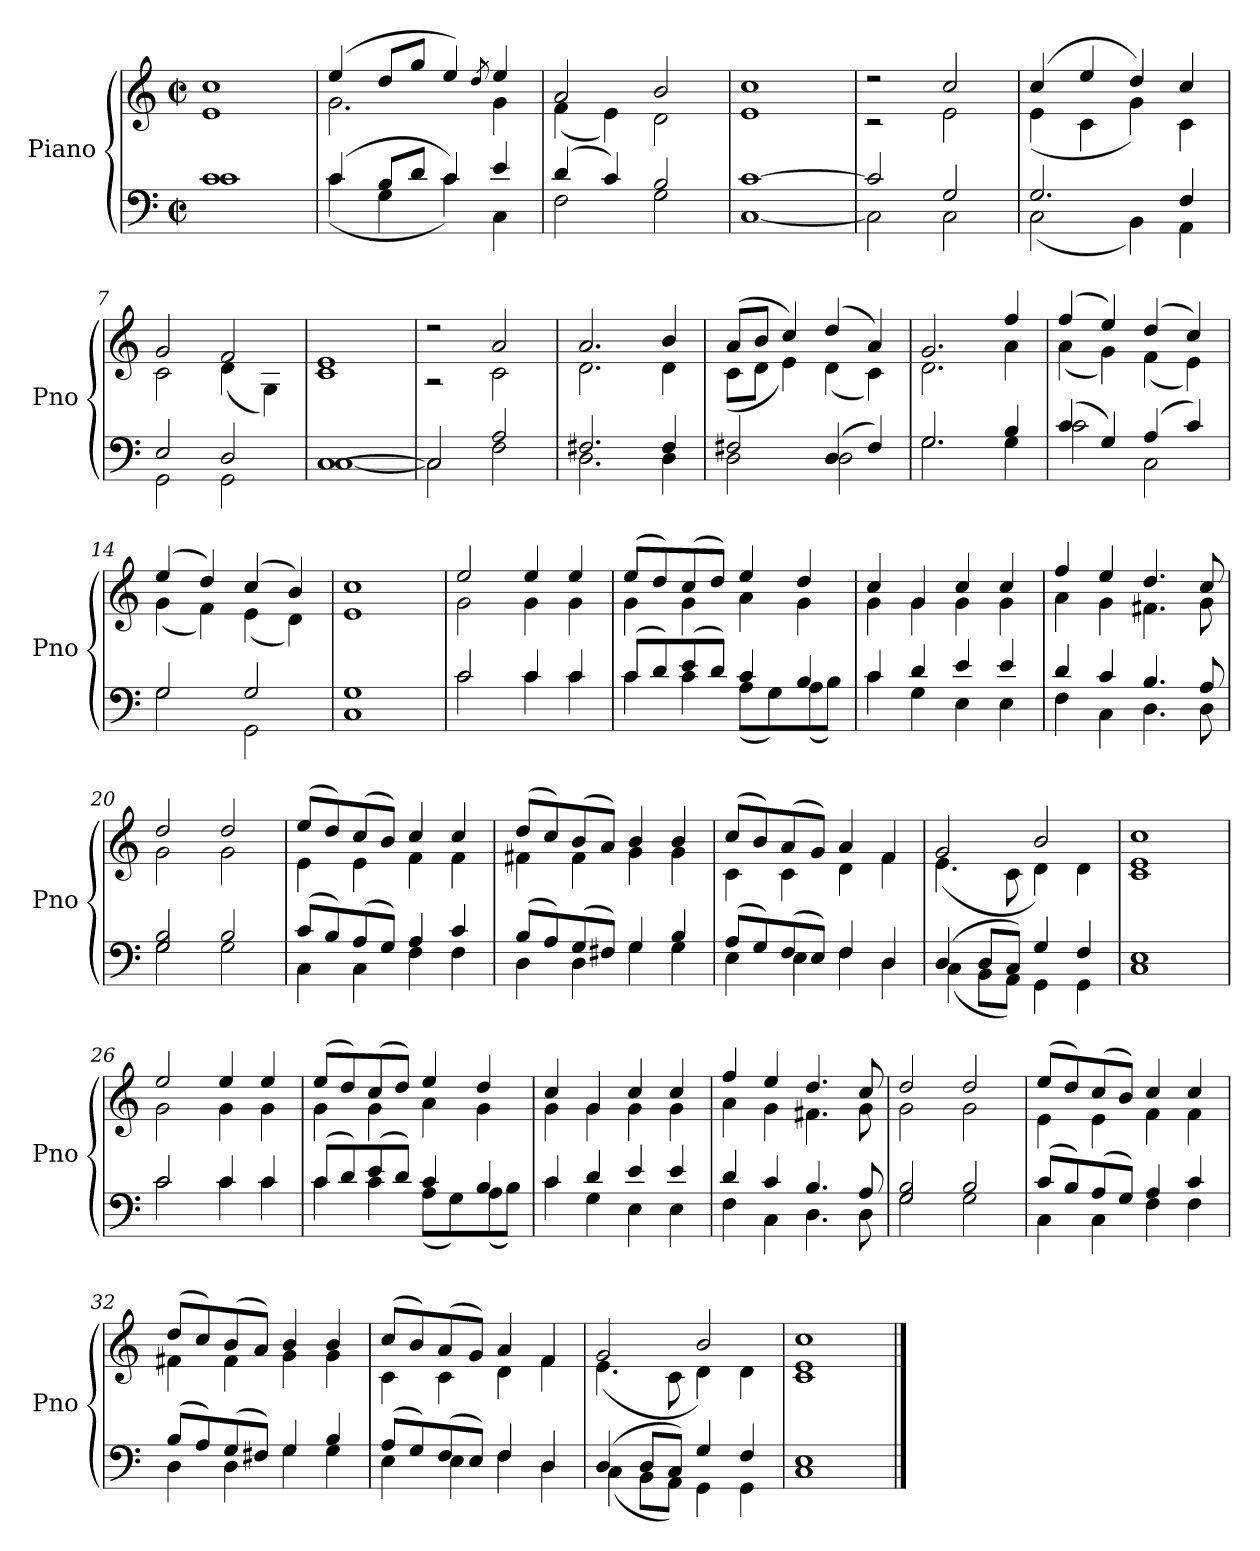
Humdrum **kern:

**kern	**kern
*part2	*part1
*staff2	*staff1
*I"Piano	*I"Piano
*I'Pno	*I'Pno
*clefF4	*clefG2
*k[]	*k[]
*M2/2	*M2/2
*met(c|)	*met(c|)
=1	=1
*^	*^
1c	1c	1cc	1e
=2	=2	=2	=2
(4c/	(4c\	(4ee/	2.g\
8B/L	4G\	8dd/L	.
8d/J	.	8gg/J	.
4c/)	4c\)	4ee/)	.
.	.	8qdd/	.
4e/	4C\	4ee/	4g\
=3	=3	=3	=3
(4d/	2F\	2a/	(4f\
4c/)	.	.	4e\)
2B/	2G\	2b/	2d\
=4	=4	=4	=4
[1c	[1C	1cc	1e
=5	=5	=5	=5
2c/]	2C\]	2r	2r
2G/	2C\	2cc/	2e\
=6	=6	=6	=6
2.G/	(2C\	(4cc/	(4e\
.	.	4ee/	4c\
.	4BB\)	4dd/)	4g\)
4F/	4AA\	4cc/	4c\
=7	=7	=7	=7
2E/	2GG\	2g/	2c\
2D/	2GG\	2f/	(4d\
.	.	.	4G\)
=8	=8	=8	=8
[1C	[1C	1e	1c
=9	=9	=9	=9
2C/]	2C\]	2r	2r
2A/	2F\	2a/	2c\
!!LO:LB:g=z	!!
=10	=10	=10	=10
2.F#X/	2.D\	2.a/	2.d\
4F#/	4D\	4b/	4d\
=11	=11	=11	=11
2F#X/	2D\	(8a/L	(8c\L
.	.	8b/J	8d\J
.	.	4cc/)	4e\)
(4D/	2D\	(4dd/	(4d\
4F#/)	.	4a/)	4c\)
=12	=12	=12	=12
2.G/	2.G\	2.g/	2.d\
4B/	4G\	4ff/	4a\
=13	=13	=13	=13
(4c/	2c\	(4ff/	(4a\
4G/)	.	4ee/)	4g\)
(4A/	2C\	(4dd/	(4f\
4c/)	.	4cc/)	4e\)
=14	=14	=14	=14
2G/	2G\	(4ee/	(4g\
.	.	4dd/)	4f\)
2G/	2GG\	(4cc/	(4e\
.	.	4b/)	4d\)
=15	=15	=15	=15
1G	1C	1cc	1e
=16	=16	=16	=16
2c/	2c\	2ee/	2g\
4c/	4c\	4ee/	4g\
4c/	4c\	4ee/	4g\
=17	=17	=17	=17
(8c/L	4c\	(8ee/L	4g\
8d/)	.	8dd/)	.
(8e/	4c\	(8cc/	4g\
8d/J)	.	8dd/J)	.
4c/	(8A\L	4ee/	4a\
.	8G\)	.	.
4B/	(8A\	4dd/	4g\
.	8B\J)	.	.
!!LO:LB:g=z	!!
=18	=18	=18	=18
4c/	4c\	4cc/	4g\
4d/	4G\	4g/	4g\
4e/	4E\	4cc/	4g\
4e/	4E\	4cc/	4g\
=19	=19	=19	=19
4d/	4F\	4ff/	4a\
4c/	4C\	4ee/	4g\
4.B/	4.D\	4.dd/	4.f#X\
8A/	8D\	8cc/	8g\
=20	=20	=20	=20
2G/ 2B/	2G\	2dd/	2g\
2B/	2G\	2dd/	2g\
=21	=21	=21	=21
(8c/L	4C\	(8ee/L	4e\
8B/)	.	8dd/)	.
(8A/	4C\	(8cc/	4e\
8G/J)	.	8b/J)	.
4A/	4F\	4cc/	4f\
4c/	4F\	4cc/	4f\
=22	=22	=22	=22
(8B/L	4D\	(8dd/L	4f#X\
8A/)	.	8cc/)	.
(8G/	4D\	(8b/	4f#\
8F#X/J)	.	8a/J)	.
4G/	4G\	4b/	4g\
4B/	4G\	4b/	4g\
=23	=23	=23	=23
(8A/L	4E\	(8cc/L	4c\
8G/)	.	8b/)	.
(8F/	4E\	(8a/	4c\
8E/J)	.	8g/J)	.
4F/	4F\	4a/	4d\
4D/	4D\	4f/	4f\
=24	=24	=24	=24
(4D/	(4C\	2g/	(4.e\
8D/L	8BB\L	.	.
8C/J)	8AA\J)	.	8c\
4G/	4GG\	2b/	4d\)
4F/	4GG\	.	4d\
!!LO:LB:g=z	!!
=25	=25	=25	=25
1E	1C	1cc	1c 1e
=26	=26	=26	=26
2c/	2c\	2ee/	2g\
4c/	4c\	4ee/	4g\
4c/	4c\	4ee/	4g\
=27	=27	=27	=27
(8c/L	4c\	(8ee/L	4g\
8d/)	.	8dd/)	.
(8e/	4c\	(8cc/	4g\
8d/J)	.	8dd/J)	.
4c/	(8A\L	4ee/	4a\
.	8G\)	.	.
4B/	(8A\	4dd/	4g\
.	8B\J)	.	.
=28	=28	=28	=28
4c/	4c\	4cc/	4g\
4d/	4G\	4g/	4g\
4e/	4E\	4cc/	4g\
4e/	4E\	4cc/	4g\
=29	=29	=29	=29
4d/	4F\	4ff/	4a\
4c/	4C\	4ee/	4g\
4.B/	4.D\	4.dd/	4.f#X\
8A/	8D\	8cc/	8g\
=30	=30	=30	=30
2G/ 2B/	2G\	2dd/	2g\
2B/	2G\	2dd/	2g\
=31	=31	=31	=31
(8c/L	4C\	(8ee/L	4e\
8B/)	.	8dd/)	.
(8A/	4C\	(8cc/	4e\
8G/J)	.	8b/J)	.
4A/	4F\	4cc/	4f\
4c/	4F\	4cc/	4f\
!!LO:LB:g=z	!!
=32	=32	=32	=32
(8B/L	4D\	(8dd/L	4f#X\
8A/)	.	8cc/)	.
(8G/	4D\	(8b/	4f#\
8F#X/J)	.	8a/J)	.
4G/	4G\	4b/	4g\
4B/	4G\	4b/	4g\
=33	=33	=33	=33
(8A/L	4E\	(8cc/L	4c\
8G/)	.	8b/)	.
(8F/	4E\	(8a/	4c\
8E/J)	.	8g/J)	.
4F/	4F\	4a/	4d\
4D/	4D\	4f/	4f\
=34	=34	=34	=34
(4D/	(4C\	2g/	(4.e\
8D/L	8BB\L	.	.
8C/J)	8AA\J)	.	8c\
4G/	4GG\	2b/	4d\)
4F/	4GG\	.	4d\
=35	=35	=35	=35
1E	1C	1cc	1c 1e
*v	*v	*	*
*	*v	*v
==	==
*-	*-
